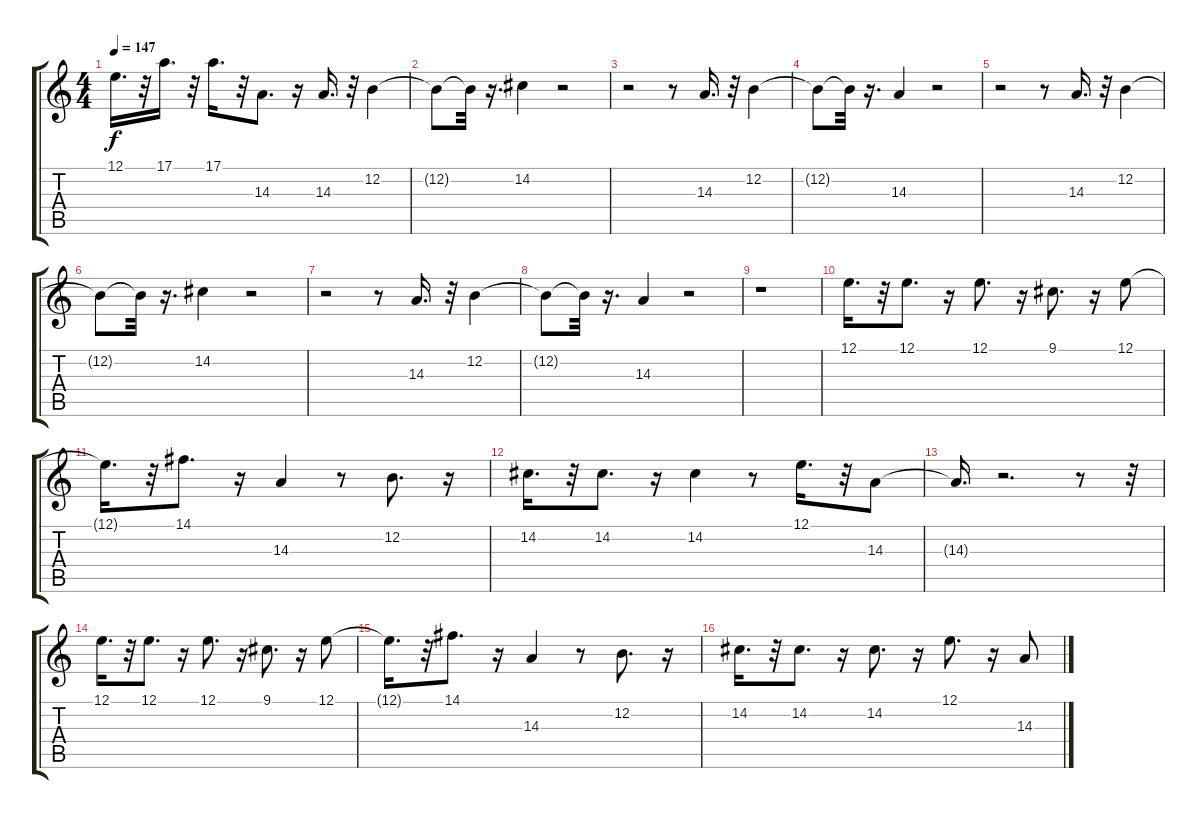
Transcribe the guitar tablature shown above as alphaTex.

\track "" {instrument lead6voice}
\staff {score tabs}
\tuning (E4 B3 G3 D3 A2 E2) {hide}
\ts (4 4)
\tempo 147
\clef g2
\ks c
12.1{t}.16{d dy f} r.32 17.1.16{d} r.32 17.1.16{d} r.32 14.3.8{d} r.16 14.3.16{d} r.32 12.2.4 |
12.2{t}.8 12.2{t}.32 r.16{d} 14.2.4 r.2 |
r.2 r.8 14.3.16{d} r.32 12.2.4 |
12.2{t}.8 12.2{t}.32 r.16{d} 14.3.4 r.2 |
r.2 r.8 14.3.16{d} r.32 12.2.4 |
12.2{t}.8 12.2{t}.32 r.16{d} 14.2.4 r.2 |
r.2 r.8 14.3.16{d} r.32 12.2.4 |
12.2{t}.8 12.2{t}.32 r.16{d} 14.3.4 r.2 |
r.1 |
12.1.16{d} r.32 12.1.8{d} r.16 12.1.8{d} r.16 9.1.8{d} r.16 12.1.8 |
12.1{t}.16{d} r.32 14.1.8{d} r.16 14.3.4 r.8 12.2.8{d} r.16 |
14.2.16{d} r.32 14.2.8{d} r.16 14.2.4 r.8 12.1.16{d} r.32 14.3.8 |
14.3{t}.16{d} r.2{d} r.8 r.32 |
12.1.16{d} r.32 12.1.8{d} r.16 12.1.8{d} r.16 9.1.8{d} r.16 12.1.8 |
12.1{t}.16{d} r.32 14.1.8{d} r.16 14.3.4 r.8 12.2.8{d} r.16 |
14.2.16{d} r.32 14.2.8{d} r.16 14.2.8{d} r.16 12.1.8{d} r.16 14.3.8
